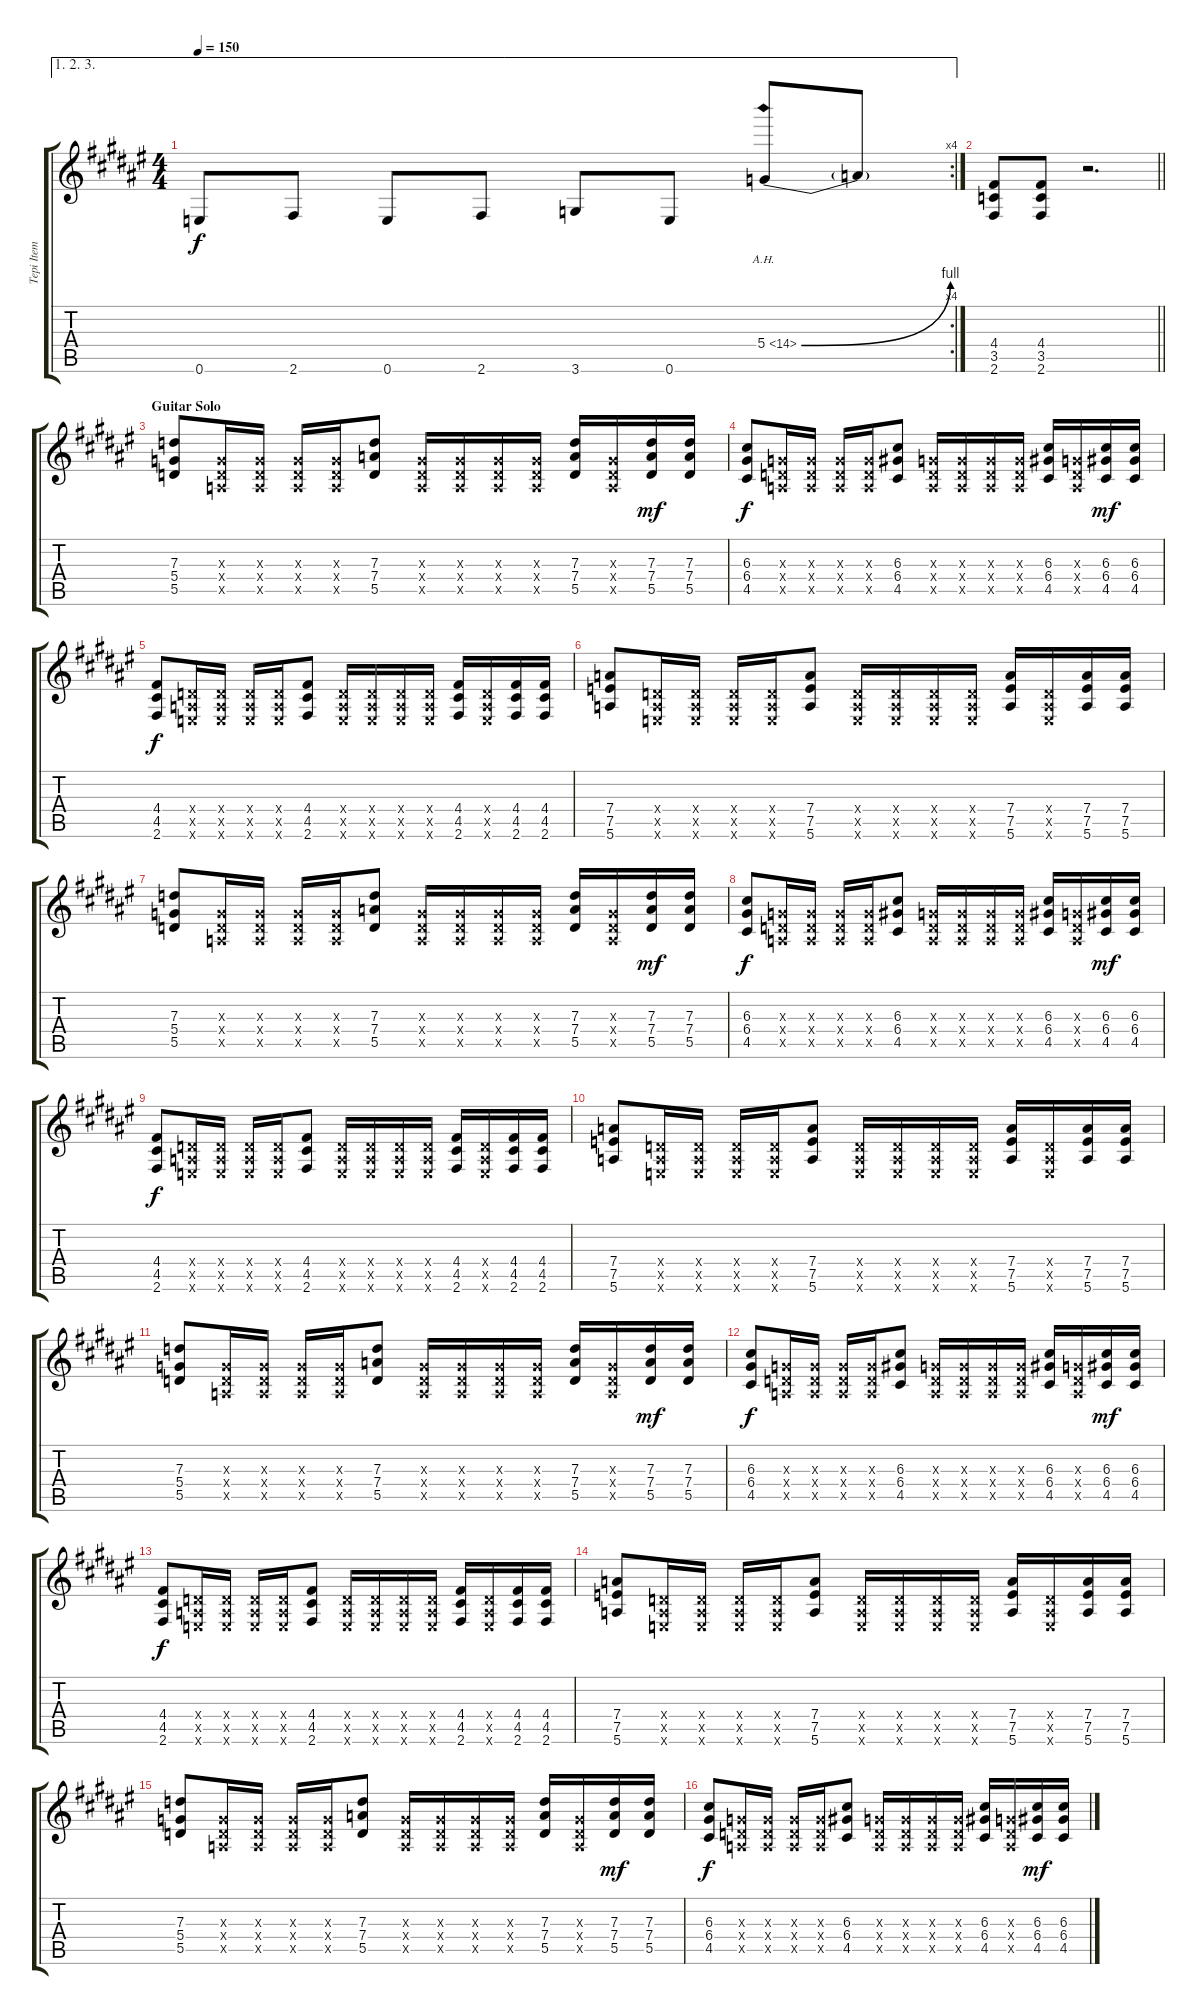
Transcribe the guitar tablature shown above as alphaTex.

\track ("Tepi Item" "Tepi Item") {instrument distortionguitar}
\staff {score tabs}
\tuning (E4 B3 G3 D3 A2 E2) {hide}
\ae (1 2 3)
\rc 4
\ts (4 4)
\tempo 150
\clef g2
\ks f#
0.6.8{dy f} 2.6.8 0.6.8 2.6.8 3.6.8 0.6.8 5.4{be (bend 0 0 60 4) ah 9}.8 5.4{t}.8 |
\barLineRight lightlight
(4.4 3.5 2.6).8 (4.4 3.5 2.6).8 r.2{d} |
\section ("" "Guitar Solo")
(7.3 5.4 5.5).8 (0.3{x} 0.4{x} 0.5{x}).16 (0.3{x} 0.4{x} 0.5{x}).16 (0.3{x} 0.4{x} 0.5{x}).16 (0.3{x} 0.4{x} 0.5{x}).16 (7.3 7.4 5.5).8 (0.3{x} 0.4{x} 0.5{x}).16 (0.3{x} 0.4{x} 0.5{x}).16 (0.3{x} 0.4{x} 0.5{x}).16 (0.3{x} 0.4{x} 0.5{x}).16 (7.3 7.4 5.5).16 (0.3{x} 0.4{x} 0.5{x}).16 (7.3 7.4 5.5).16{dy mf} (7.3 7.4 5.5).16 |
(6.3 6.4 4.5).8{dy f} (0.3{x} 0.4{x} 0.5{x}).16 (0.3{x} 0.4{x} 0.5{x}).16 (0.3{x} 0.4{x} 0.5{x}).16 (0.3{x} 0.4{x} 0.5{x}).16 (6.3 6.4 4.5).8 (0.3{x} 0.4{x} 0.5{x}).16 (0.3{x} 0.4{x} 0.5{x}).16 (0.3{x} 0.4{x} 0.5{x}).16 (0.3{x} 0.4{x} 0.5{x}).16 (6.3 6.4 4.5).16 (0.3{x} 0.4{x} 0.5{x}).16 (6.3 6.4 4.5).16{dy mf} (6.3 6.4 4.5).16 |
(4.4 4.5 2.6).8{dy f} (0.4{x} 0.5{x} 0.6{x}).16 (0.4{x} 0.5{x} 0.6{x}).16 (0.4{x} 0.5{x} 0.6{x}).16 (0.4{x} 0.5{x} 0.6{x}).16 (4.4 4.5 2.6).8 (0.4{x} 0.5{x} 0.6{x}).16 (0.4{x} 0.5{x} 0.6{x}).16 (0.4{x} 0.5{x} 0.6{x}).16 (0.4{x} 0.5{x} 0.6{x}).16 (4.4 4.5 2.6).16 (0.4{x} 0.5{x} 0.6{x}).16 (4.4 4.5 2.6).16 (4.4 4.5 2.6).16 |
(7.4 7.5 5.6).8 (0.4{x} 0.5{x} 0.6{x}).16 (0.4{x} 0.5{x} 0.6{x}).16 (0.4{x} 0.5{x} 0.6{x}).16 (0.4{x} 0.5{x} 0.6{x}).16 (7.4 7.5 5.6).8 (0.4{x} 0.5{x} 0.6{x}).16 (0.4{x} 0.5{x} 0.6{x}).16 (0.4{x} 0.5{x} 0.6{x}).16 (0.4{x} 0.5{x} 0.6{x}).16 (7.4 7.5 5.6).16 (0.4{x} 0.5{x} 0.6{x}).16 (7.4 7.5 5.6).16 (7.4 7.5 5.6).16 |
(7.3 5.4 5.5).8 (0.3{x} 0.4{x} 0.5{x}).16 (0.3{x} 0.4{x} 0.5{x}).16 (0.3{x} 0.4{x} 0.5{x}).16 (0.3{x} 0.4{x} 0.5{x}).16 (7.3 7.4 5.5).8 (0.3{x} 0.4{x} 0.5{x}).16 (0.3{x} 0.4{x} 0.5{x}).16 (0.3{x} 0.4{x} 0.5{x}).16 (0.3{x} 0.4{x} 0.5{x}).16 (7.3 7.4 5.5).16 (0.3{x} 0.4{x} 0.5{x}).16 (7.3 7.4 5.5).16{dy mf} (7.3 7.4 5.5).16 |
(6.3 6.4 4.5).8{dy f} (0.3{x} 0.4{x} 0.5{x}).16 (0.3{x} 0.4{x} 0.5{x}).16 (0.3{x} 0.4{x} 0.5{x}).16 (0.3{x} 0.4{x} 0.5{x}).16 (6.3 6.4 4.5).8 (0.3{x} 0.4{x} 0.5{x}).16 (0.3{x} 0.4{x} 0.5{x}).16 (0.3{x} 0.4{x} 0.5{x}).16 (0.3{x} 0.4{x} 0.5{x}).16 (6.3 6.4 4.5).16 (0.3{x} 0.4{x} 0.5{x}).16 (6.3 6.4 4.5).16{dy mf} (6.3 6.4 4.5).16 |
(4.4 4.5 2.6).8{dy f} (0.4{x} 0.5{x} 0.6{x}).16 (0.4{x} 0.5{x} 0.6{x}).16 (0.4{x} 0.5{x} 0.6{x}).16 (0.4{x} 0.5{x} 0.6{x}).16 (4.4 4.5 2.6).8 (0.4{x} 0.5{x} 0.6{x}).16 (0.4{x} 0.5{x} 0.6{x}).16 (0.4{x} 0.5{x} 0.6{x}).16 (0.4{x} 0.5{x} 0.6{x}).16 (4.4 4.5 2.6).16 (0.4{x} 0.5{x} 0.6{x}).16 (4.4 4.5 2.6).16 (4.4 4.5 2.6).16 |
(7.4 7.5 5.6).8 (0.4{x} 0.5{x} 0.6{x}).16 (0.4{x} 0.5{x} 0.6{x}).16 (0.4{x} 0.5{x} 0.6{x}).16 (0.4{x} 0.5{x} 0.6{x}).16 (7.4 7.5 5.6).8 (0.4{x} 0.5{x} 0.6{x}).16 (0.4{x} 0.5{x} 0.6{x}).16 (0.4{x} 0.5{x} 0.6{x}).16 (0.4{x} 0.5{x} 0.6{x}).16 (7.4 7.5 5.6).16 (0.4{x} 0.5{x} 0.6{x}).16 (7.4 7.5 5.6).16 (7.4 7.5 5.6).16 |
(7.3 5.4 5.5).8 (0.3{x} 0.4{x} 0.5{x}).16 (0.3{x} 0.4{x} 0.5{x}).16 (0.3{x} 0.4{x} 0.5{x}).16 (0.3{x} 0.4{x} 0.5{x}).16 (7.3 7.4 5.5).8 (0.3{x} 0.4{x} 0.5{x}).16 (0.3{x} 0.4{x} 0.5{x}).16 (0.3{x} 0.4{x} 0.5{x}).16 (0.3{x} 0.4{x} 0.5{x}).16 (7.3 7.4 5.5).16 (0.3{x} 0.4{x} 0.5{x}).16 (7.3 7.4 5.5).16{dy mf} (7.3 7.4 5.5).16 |
(6.3 6.4 4.5).8{dy f} (0.3{x} 0.4{x} 0.5{x}).16 (0.3{x} 0.4{x} 0.5{x}).16 (0.3{x} 0.4{x} 0.5{x}).16 (0.3{x} 0.4{x} 0.5{x}).16 (6.3 6.4 4.5).8 (0.3{x} 0.4{x} 0.5{x}).16 (0.3{x} 0.4{x} 0.5{x}).16 (0.3{x} 0.4{x} 0.5{x}).16 (0.3{x} 0.4{x} 0.5{x}).16 (6.3 6.4 4.5).16 (0.3{x} 0.4{x} 0.5{x}).16 (6.3 6.4 4.5).16{dy mf} (6.3 6.4 4.5).16 |
(4.4 4.5 2.6).8{dy f} (0.4{x} 0.5{x} 0.6{x}).16 (0.4{x} 0.5{x} 0.6{x}).16 (0.4{x} 0.5{x} 0.6{x}).16 (0.4{x} 0.5{x} 0.6{x}).16 (4.4 4.5 2.6).8 (0.4{x} 0.5{x} 0.6{x}).16 (0.4{x} 0.5{x} 0.6{x}).16 (0.4{x} 0.5{x} 0.6{x}).16 (0.4{x} 0.5{x} 0.6{x}).16 (4.4 4.5 2.6).16 (0.4{x} 0.5{x} 0.6{x}).16 (4.4 4.5 2.6).16 (4.4 4.5 2.6).16 |
(7.4 7.5 5.6).8 (0.4{x} 0.5{x} 0.6{x}).16 (0.4{x} 0.5{x} 0.6{x}).16 (0.4{x} 0.5{x} 0.6{x}).16 (0.4{x} 0.5{x} 0.6{x}).16 (7.4 7.5 5.6).8 (0.4{x} 0.5{x} 0.6{x}).16 (0.4{x} 0.5{x} 0.6{x}).16 (0.4{x} 0.5{x} 0.6{x}).16 (0.4{x} 0.5{x} 0.6{x}).16 (7.4 7.5 5.6).16 (0.4{x} 0.5{x} 0.6{x}).16 (7.4 7.5 5.6).16 (7.4 7.5 5.6).16 |
(7.3 5.4 5.5).8 (0.3{x} 0.4{x} 0.5{x}).16 (0.3{x} 0.4{x} 0.5{x}).16 (0.3{x} 0.4{x} 0.5{x}).16 (0.3{x} 0.4{x} 0.5{x}).16 (7.3 7.4 5.5).8 (0.3{x} 0.4{x} 0.5{x}).16 (0.3{x} 0.4{x} 0.5{x}).16 (0.3{x} 0.4{x} 0.5{x}).16 (0.3{x} 0.4{x} 0.5{x}).16 (7.3 7.4 5.5).16 (0.3{x} 0.4{x} 0.5{x}).16 (7.3 7.4 5.5).16{dy mf} (7.3 7.4 5.5).16 |
(6.3 6.4 4.5).8{dy f} (0.3{x} 0.4{x} 0.5{x}).16 (0.3{x} 0.4{x} 0.5{x}).16 (0.3{x} 0.4{x} 0.5{x}).16 (0.3{x} 0.4{x} 0.5{x}).16 (6.3 6.4 4.5).8 (0.3{x} 0.4{x} 0.5{x}).16 (0.3{x} 0.4{x} 0.5{x}).16 (0.3{x} 0.4{x} 0.5{x}).16 (0.3{x} 0.4{x} 0.5{x}).16 (6.3 6.4 4.5).16 (0.3{x} 0.4{x} 0.5{x}).16 (6.3 6.4 4.5).16{dy mf} (6.3 6.4 4.5).16
